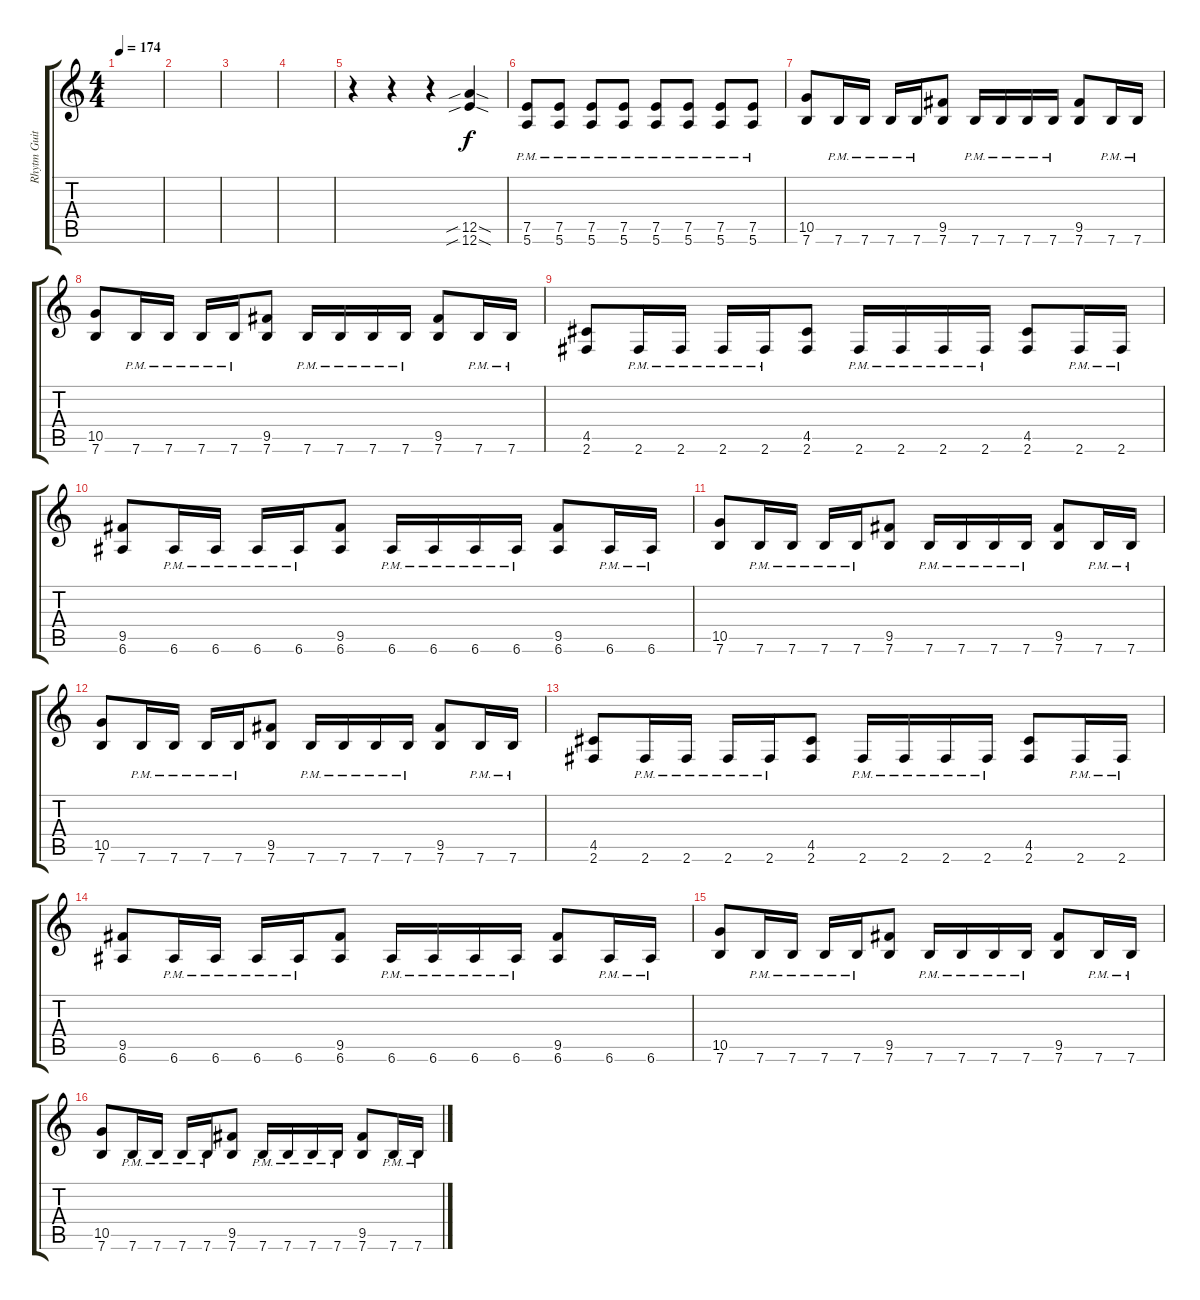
\track ("Rhytm Guitar " "Rhytm Guit") {instrument overdrivenguitar}
\staff {score tabs}
\tuning (E4 B3 G3 D3 A2 E2) {hide}
\ts (4 4)
\tempo 174
\clef g2
\ks c
|
|
|
|
r.4 r.4 r.4 (12.5{sib sod} 12.6{sib sod}).4 |
(7.5{pm} 5.6{pm}).8 (7.5{pm} 5.6{pm}).8 (7.5{pm} 5.6{pm}).8 (7.5{pm} 5.6{pm}).8 (7.5{pm} 5.6{pm}).8 (7.5{pm} 5.6{pm}).8 (7.5{pm} 5.6{pm}).8 (7.5{pm} 5.6{pm}).8 |
(10.5 7.6).8 7.6{pm}.16 7.6{pm}.16 7.6{pm}.16 7.6{pm}.16 (9.5 7.6).8 7.6{pm}.16 7.6{pm}.16 7.6{pm}.16 7.6{pm}.16 (9.5 7.6).8 7.6{pm}.16 7.6{pm}.16 |
(10.5 7.6).8 7.6{pm}.16 7.6{pm}.16 7.6{pm}.16 7.6{pm}.16 (9.5 7.6).8 7.6{pm}.16 7.6{pm}.16 7.6{pm}.16 7.6{pm}.16 (9.5 7.6).8 7.6{pm}.16 7.6{pm}.16 |
(4.5 2.6).8 2.6{pm}.16 2.6{pm}.16 2.6{pm}.16 2.6{pm}.16 (4.5 2.6).8 2.6{pm}.16 2.6{pm}.16 2.6{pm}.16 2.6{pm}.16 (4.5 2.6).8 2.6{pm}.16 2.6{pm}.16 |
(9.5 6.6).8 6.6{pm}.16 6.6{pm}.16 6.6{pm}.16 6.6{pm}.16 (9.5 6.6).8 6.6{pm}.16 6.6{pm}.16 6.6{pm}.16 6.6{pm}.16 (9.5 6.6).8 6.6{pm}.16 6.6{pm}.16 |
(10.5 7.6).8 7.6{pm}.16 7.6{pm}.16 7.6{pm}.16 7.6{pm}.16 (9.5 7.6).8 7.6{pm}.16 7.6{pm}.16 7.6{pm}.16 7.6{pm}.16 (9.5 7.6).8 7.6{pm}.16 7.6{pm}.16 |
(10.5 7.6).8 7.6{pm}.16 7.6{pm}.16 7.6{pm}.16 7.6{pm}.16 (9.5 7.6).8 7.6{pm}.16 7.6{pm}.16 7.6{pm}.16 7.6{pm}.16 (9.5 7.6).8 7.6{pm}.16 7.6{pm}.16 |
(4.5 2.6).8 2.6{pm}.16 2.6{pm}.16 2.6{pm}.16 2.6{pm}.16 (4.5 2.6).8 2.6{pm}.16 2.6{pm}.16 2.6{pm}.16 2.6{pm}.16 (4.5 2.6).8 2.6{pm}.16 2.6{pm}.16 |
(9.5 6.6).8 6.6{pm}.16 6.6{pm}.16 6.6{pm}.16 6.6{pm}.16 (9.5 6.6).8 6.6{pm}.16 6.6{pm}.16 6.6{pm}.16 6.6{pm}.16 (9.5 6.6).8 6.6{pm}.16 6.6{pm}.16 |
(10.5 7.6).8 7.6{pm}.16 7.6{pm}.16 7.6{pm}.16 7.6{pm}.16 (9.5 7.6).8 7.6{pm}.16 7.6{pm}.16 7.6{pm}.16 7.6{pm}.16 (9.5 7.6).8 7.6{pm}.16 7.6{pm}.16 |
(10.5 7.6).8 7.6{pm}.16 7.6{pm}.16 7.6{pm}.16 7.6{pm}.16 (9.5 7.6).8 7.6{pm}.16 7.6{pm}.16 7.6{pm}.16 7.6{pm}.16 (9.5 7.6).8 7.6{pm}.16 7.6{pm}.16
